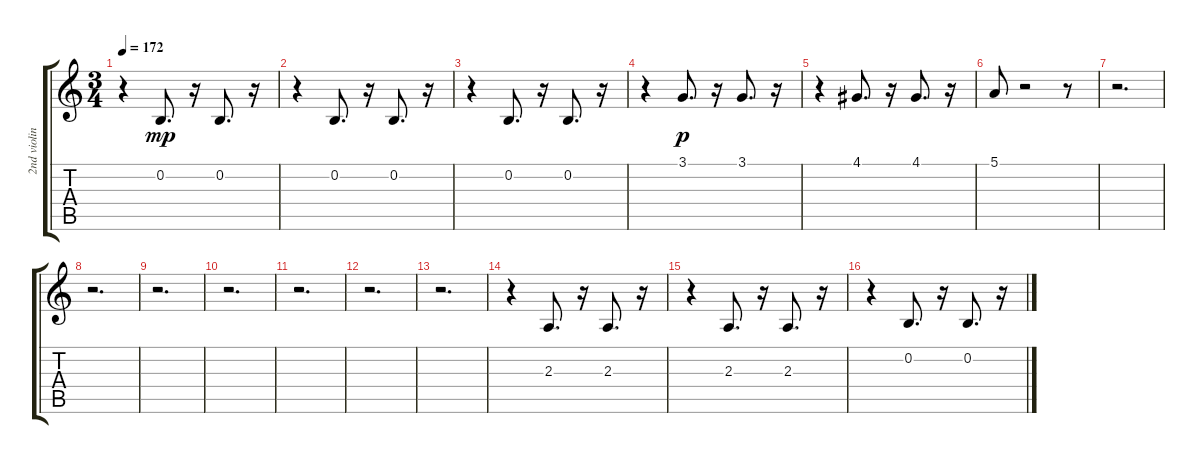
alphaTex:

\track ("2nd violins" "2nd violin") {instrument stringensemble1}
\staff {score tabs}
\tuning (E4 B3 G3 D3 A2 E2) {hide}
\ts (3 4)
\tempo 172
\clef g2
\ks c
r.4{dy mp} 0.2.8{d} r.16 0.2.8{d} r.16 |
r.4 0.2.8{d} r.16 0.2.8{d} r.16 |
r.4 0.2.8{d} r.16 0.2.8{d} r.16 |
r.4 3.1.8{d dy p} r.16 3.1.8{d} r.16 |
r.4 4.1.8{d} r.16 4.1.8{d} r.16 |
5.1.8 r.2 r.8 |
r.2{d} |
r.2{d} |
r.2{d} |
r.2{d} |
r.2{d} |
r.2{d} |
r.2{d} |
r.4 2.3.8{d} r.16 2.3.8{d} r.16 |
r.4 2.3.8{d} r.16 2.3.8{d} r.16 |
r.4 0.2.8{d} r.16 0.2.8{d} r.16
